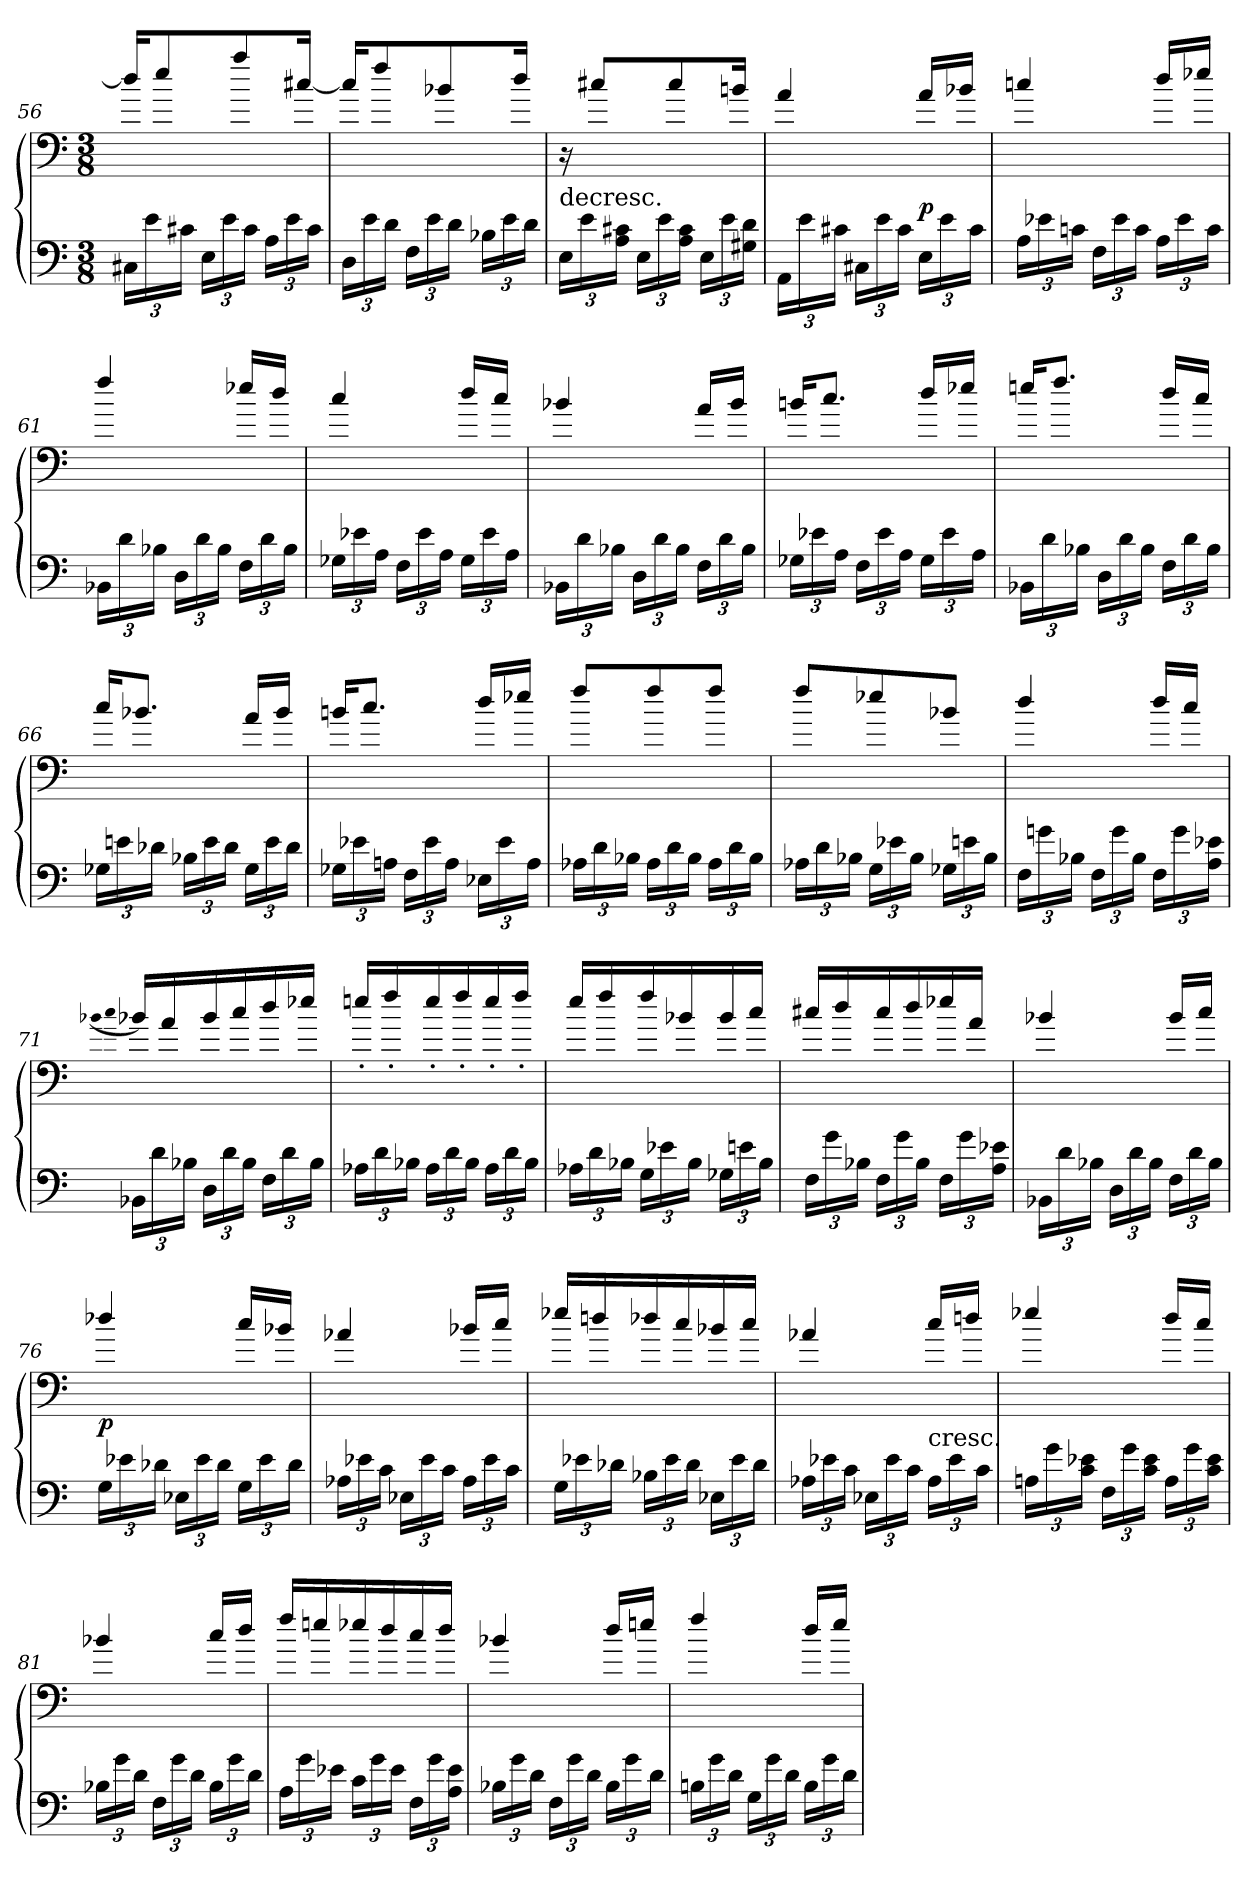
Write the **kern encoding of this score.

**kern	**kern	**dynam
*part1	*part1	*part1
*staff2	*staff1	*staff1/2
*clefF4	*clefF4	*
*k[]	*k[]	*
*M3/8	*M3/8	*
=56	=56	=56
24C#X\LL	16dd#/KL]	.
24e\	.	.
.	8ee/	.
24c#X\JJ	.	.
24E\LL	.	.
24e\	.	.
.	8aa/	.
24c#\JJ	.	.
24A\LL	.	.
24e\	.	.
.	[16cc#X/Jk	.
24c#\JJ	.	.
=57	=57	=57
24D\LL	16cc#/KL]	.
24e\	.	.
.	8ff/	.
24d\JJ	.	.
24F\LL	.	.
24e\	.	.
.	8b-X/	.
24d\JJ	.	.
24B-X\LL	.	.
24e\	.	.
.	16dd/Jk	.
24d\JJ	.	.
=58	=58	=58
!	!LO:TX:c:t=decresc.	!
24E\LL	16r	.
24e\	.	.
.	8cc#X/L	.
24A\ 24c#X\JJ	.	.
24E\LL	.	.
24e\	.	.
.	8cc#/	.
24A\ 24c#\JJ	.	.
24E\LL	.	.
24e\	.	.
.	16bn/Jk	.
24G#X\ 24d\JJ	.	.
=59	=59	=59
24AA\LL	4a/	.
24e\	.	.
24c#X\JJ	.	.
24C#X\LL	.	.
24e\	.	.
24c#\JJ	.	.
24E\LL	16a/LL	p
24e\	.	.
.	16b-X/JJ	.
24c#\JJ	.	.
=60	=60	=60
24A\LL	4ccn/	.
24e-X\	.	.
24cn\JJ	.	.
24F\LL	.	.
24e-\	.	.
24c\JJ	.	.
24A\LL	16dd/LL	.
24e-\	.	.
.	16ee-X/JJ	.
24c\JJ	.	.
=61	=61	=61
24BB-X\LL	4ff/	.
24d\	.	.
24B-X\JJ	.	.
24D\LL	.	.
24d\	.	.
24B-\JJ	.	.
24F\LL	16ee-X/LL	.
24d\	.	.
.	16dd/JJ	.
24B-\JJ	.	.
=62	=62	=62
24G-X\LL	4cc/	.
24e-X\	.	.
24A\JJ	.	.
24F\LL	.	.
24e-\	.	.
24A\JJ	.	.
24G-\LL	16dd/LL	.
24e-\	.	.
.	16cc/JJ	.
24A\JJ	.	.
=63	=63	=63
24BB-X\LL	4b-X/	.
24d\	.	.
24B-X\JJ	.	.
24D\LL	.	.
24d\	.	.
24B-\JJ	.	.
24F\LL	16a/LL	.
24d\	.	.
.	16b-/JJ	.
24B-\JJ	.	.
=64	=64	=64
24G-X\LL	16bn/KL	.
24e-X\	.	.
.	8.cc/J	.
24A\JJ	.	.
24F\LL	.	.
24e-\	.	.
24A\JJ	.	.
24G-\LL	16dd/LL	.
24e-\	.	.
.	16ee-X/JJ	.
24A\JJ	.	.
=65	=65	=65
24BB-X\LL	16een/KL	.
24d\	.	.
.	8.ff/J	.
24B-X\JJ	.	.
24D\LL	.	.
24d\	.	.
24B-\JJ	.	.
24F\LL	16dd/LL	.
24d\	.	.
.	16cc/JJ	.
24B-\JJ	.	.
=66	=66	=66
24G-X\LL	16cc/KL	.
24en\	.	.
.	8.b-X/J	.
24d-X\JJ	.	.
24B-X\LL	.	.
24e\	.	.
24d-\JJ	.	.
24G-\LL	16a/LL	.
24e\	.	.
.	16b-/JJ	.
24d-\JJ	.	.
=67	=67	=67
24G-X\LL	16bn/KL	.
24e-X\	.	.
.	8.cc/J	.
24An\JJ	.	.
24F\LL	.	.
24e-\	.	.
24A\JJ	.	.
24E-X\LL	16dd/LL	.
24e-\	.	.
.	16ee-X/JJ	.
24A\JJ	.	.
=68	=68	=68
24A-X\LL	8ff/L	.
24d\	.	.
24B-X\JJ	.	.
24A-\LL	8ff/	.
24d\	.	.
24B-\JJ	.	.
24A-\LL	8ff/J	.
24d\	.	.
24B-\JJ	.	.
=69	=69	=69
24A-X\LL	8ff/L	.
24d\	.	.
24B-X\JJ	.	.
24G\LL	8ee-X/	.
24e-X\	.	.
24B-\JJ	.	.
24G-X\LL	8b-X/J	.
24en\	.	.
24B-\JJ	.	.
=70	=70	=70
24F\LL	4dd/	.
24gn\	.	.
24B-X\JJ	.	.
24F\LL	.	.
24g\	.	.
24B-\JJ	.	.
24F\LL	16dd/LL	.
24g\	.	.
.	16cc/JJ	.
24A\ 24e-X\JJ	.	.
=71	=71	=71
.	(qb-X	.
.	qcc	.
24BB-X\LL	16b-X/LL)	.
24d\	.	.
.	16a/	.
24B-X\JJ	.	.
24D\LL	16b-/	.
24d\	.	.
.	16cc/	.
24B-\JJ	.	.
24F\LL	16dd/	.
24d\	.	.
.	16ee-X/JJ	.
24B-\JJ	.	.
=72	=72	=72
24A-X\LL	16een'/LL	.
24d\	.	.
.	16ff'/	.
24B-X\JJ	.	.
24A-\LL	16ee'/	.
24d\	.	.
.	16ff'/	.
24B-\JJ	.	.
24A-\LL	16ee'/	.
24d\	.	.
.	16ff'/JJ	.
24B-\JJ	.	.
=73	=73	=73
24A-X\LL	16ee/LL	.
24d\	.	.
.	16ff/	.
24B-X\JJ	.	.
24G\LL	16ff/	.
24e-X\	.	.
.	16b-X/	.
24B-\JJ	.	.
24G-X\LL	16b-/	.
24en\	.	.
.	16cc/JJ	.
24B-\JJ	.	.
=74	=74	=74
24F\LL	16cc#X/LL	.
24g\	.	.
.	16dd/	.
24B-X\JJ	.	.
24F\LL	16cc#/	.
24g\	.	.
.	16dd/	.
24B-\JJ	.	.
24F\LL	16ee-X/	.
24g\	.	.
.	16a/JJ	.
24A\ 24e-X\JJ	.	.
=75	=75	=75
24BB-X\LL	4b-X/	.
24d\	.	.
24B-X\JJ	.	.
24D\LL	.	.
24d\	.	.
24B-\JJ	.	.
24F\LL	16b-/LL	.
24d\	.	.
.	16cc/JJ	.
24B-\JJ	.	.
=76	=76	=76
24G\LL	4dd-X/	p
24e-X\	.	.
24d-X\JJ	.	.
24E-X\LL	.	.
24e-\	.	.
24d-\JJ	.	.
24G\LL	16cc/LL	.
24e-\	.	.
.	16b-X/JJ	.
24d-\JJ	.	.
=77	=77	=77
24A-X\LL	4a-X/	.
24e-X\	.	.
24c\JJ	.	.
24E-X\LL	.	.
24e-\	.	.
24c\JJ	.	.
24A-\LL	16b-X/LL	.
24e-\	.	.
.	16cc/JJ	.
24c\JJ	.	.
=78	=78	=78
24G\LL	16ee-X/LL	.
24e-X\	.	.
.	16ddn/	.
24d-X\JJ	.	.
24B-X\LL	16dd-X/	.
24e-\	.	.
.	16cc/	.
24d-\JJ	.	.
24E-X\LL	16b-X/	.
24e-\	.	.
.	16cc/JJ	.
24d-\JJ	.	.
=79	=79	=79
24A-X\LL	4a-X/	.
24e-X\	.	.
24c\JJ	.	.
24E-X\LL	.	.
24e-\	.	.
24c\JJ	.	.
!	!LO:TX:c:t=cresc.	!
24A-\LL	16cc/LL	.
24e-\	.	.
.	16ddn/JJ	.
24c\JJ	.	.
=80	=80	=80
24An\LL	4ee-X/	.
24g\	.	.
24c\ 24e-X\JJ	.	.
24F\LL	.	.
24g\	.	.
24c\ 24e-\JJ	.	.
24A\LL	16dd/LL	.
24g\	.	.
.	16cc/JJ	.
24c\ 24e-\JJ	.	.
=81	=81	=81
24B-X\LL	4b-X/	.
24g\	.	.
24d\JJ	.	.
24F\LL	.	.
24g\	.	.
24d\JJ	.	.
24B-\LL	16cc/LL	.
24g\	.	.
.	16dd/JJ	.
24d\JJ	.	.
=82	=82	=82
24A\LL	16ff/LL	.
24g\	.	.
.	16een/	.
24e-X\JJ	.	.
24c\LL	16ee-X/	.
24g\	.	.
.	16dd/	.
24e-\JJ	.	.
24F\LL	16cc/	.
24g\	.	.
.	16dd/JJ	.
24A\ 24e-\JJ	.	.
=83	=83	=83
24B-X\LL	4b-X/	.
24g\	.	.
24d\JJ	.	.
24F\LL	.	.
24g\	.	.
24d\JJ	.	.
24B-\LL	16dd/LL	.
24g\	.	.
.	16een/JJ	.
24d\JJ	.	.
=84	=84	=84
24Bn\LL	4ff/	.
24g\	.	.
24d\JJ	.	.
24G\LL	.	.
24g\	.	.
24d\JJ	.	.
24B\LL	16dd/LL	.
24g\	.	.
.	16ee/JJ	.
24d\JJ	.	.
=	=	=
*-	*-	*-
